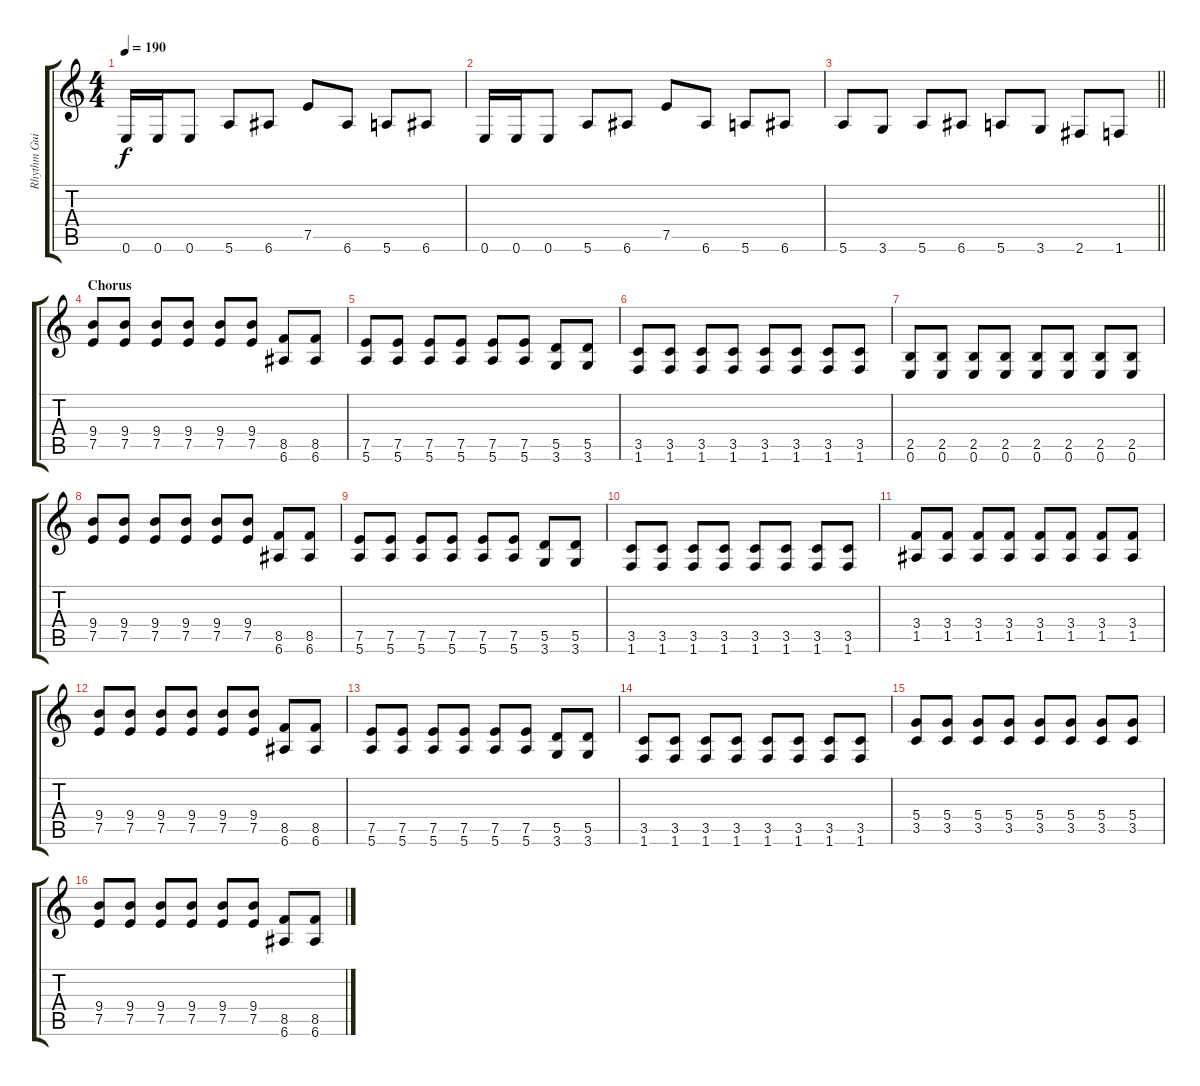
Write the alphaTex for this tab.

\track ("Rhythm Guitar Right" "Rhythm Gui") {instrument overdrivenguitar}
\staff {score tabs}
\tuning (E4 B3 G3 D3 A2 E2) {hide}
\ts (4 4)
\tempo 190
\clef g2
\ks c
0.6.16{dy f} 0.6.16 0.6.8 5.6.8 6.6.8 7.5.8 6.6.8 5.6.8 6.6.8 |
0.6.16 0.6.16 0.6.8 5.6.8 6.6.8 7.5.8 6.6.8 5.6.8 6.6.8 |
\barLineRight lightlight
5.6.8 3.6.8 5.6.8 6.6.8 5.6.8 3.6.8 2.6.8 1.6.8 |
\section ("" "Chorus")
(9.4 7.5).8 (9.4 7.5).8 (9.4 7.5).8 (9.4 7.5).8 (9.4 7.5).8 (9.4 7.5).8 (8.5 6.6).8 (8.5 6.6).8 |
(7.5 5.6).8 (7.5 5.6).8 (7.5 5.6).8 (7.5 5.6).8 (7.5 5.6).8 (7.5 5.6).8 (5.5 3.6).8 (5.5 3.6).8 |
(3.5 1.6).8 (3.5 1.6).8 (3.5 1.6).8 (3.5 1.6).8 (3.5 1.6).8 (3.5 1.6).8 (3.5 1.6).8 (3.5 1.6).8 |
(2.5 0.6).8 (2.5 0.6).8 (2.5 0.6).8 (2.5 0.6).8 (2.5 0.6).8 (2.5 0.6).8 (2.5 0.6).8 (2.5 0.6).8 |
(9.4 7.5).8 (9.4 7.5).8 (9.4 7.5).8 (9.4 7.5).8 (9.4 7.5).8 (9.4 7.5).8 (8.5 6.6).8 (8.5 6.6).8 |
(7.5 5.6).8 (7.5 5.6).8 (7.5 5.6).8 (7.5 5.6).8 (7.5 5.6).8 (7.5 5.6).8 (5.5 3.6).8 (5.5 3.6).8 |
(3.5 1.6).8 (3.5 1.6).8 (3.5 1.6).8 (3.5 1.6).8 (3.5 1.6).8 (3.5 1.6).8 (3.5 1.6).8 (3.5 1.6).8 |
(3.4 1.5).8 (3.4 1.5).8 (3.4 1.5).8 (3.4 1.5).8 (3.4 1.5).8 (3.4 1.5).8 (3.4 1.5).8 (3.4 1.5).8 |
(9.4 7.5).8 (9.4 7.5).8 (9.4 7.5).8 (9.4 7.5).8 (9.4 7.5).8 (9.4 7.5).8 (8.5 6.6).8 (8.5 6.6).8 |
(7.5 5.6).8 (7.5 5.6).8 (7.5 5.6).8 (7.5 5.6).8 (7.5 5.6).8 (7.5 5.6).8 (5.5 3.6).8 (5.5 3.6).8 |
(3.5 1.6).8 (3.5 1.6).8 (3.5 1.6).8 (3.5 1.6).8 (3.5 1.6).8 (3.5 1.6).8 (3.5 1.6).8 (3.5 1.6).8 |
(5.4 3.5).8 (5.4 3.5).8 (5.4 3.5).8 (5.4 3.5).8 (5.4 3.5).8 (5.4 3.5).8 (5.4 3.5).8 (5.4 3.5).8 |
(9.4 7.5).8 (9.4 7.5).8 (9.4 7.5).8 (9.4 7.5).8 (9.4 7.5).8 (9.4 7.5).8 (8.5 6.6).8 (8.5 6.6).8
